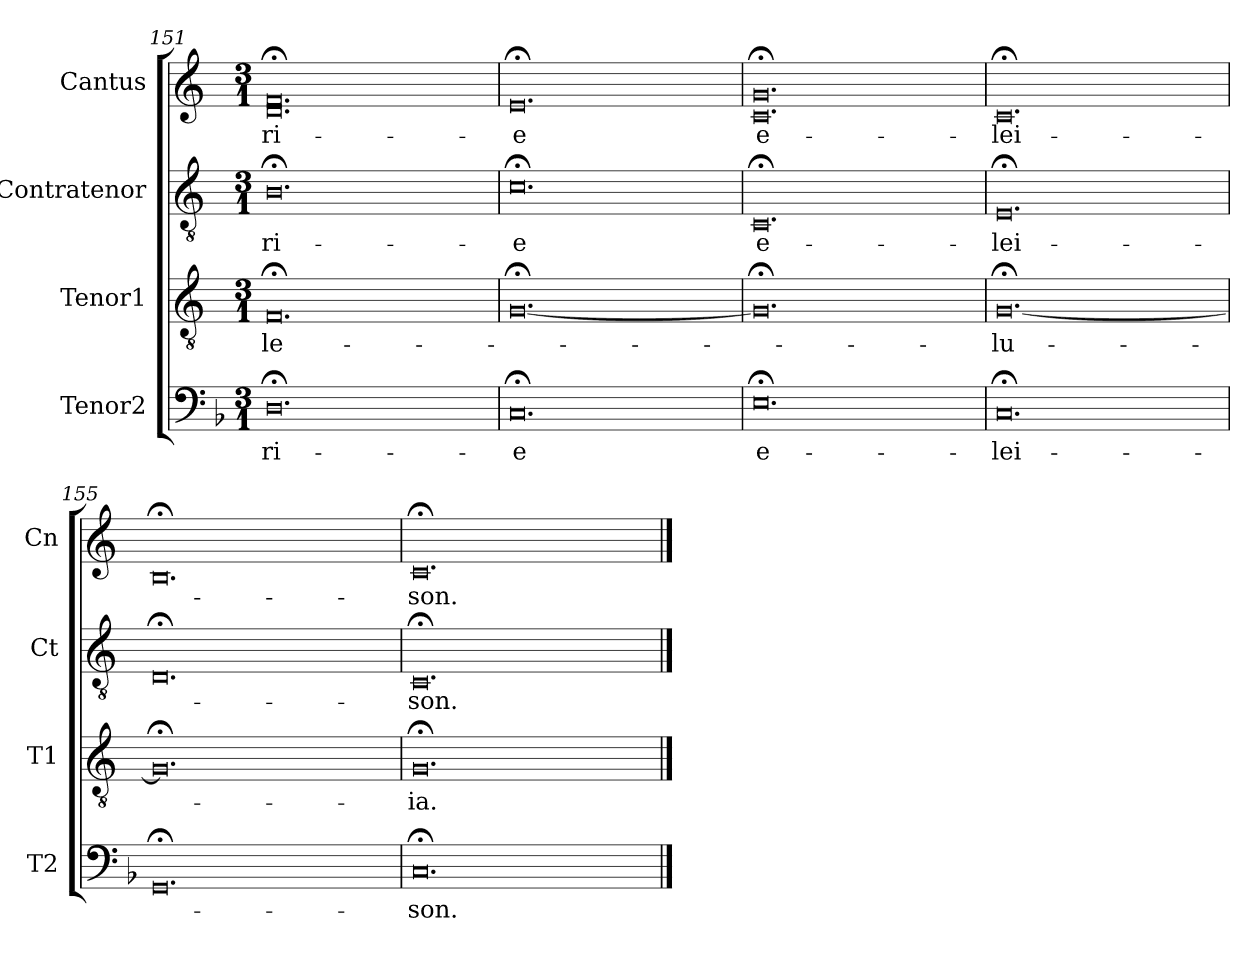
**kern	**text	**kern	**text	**kern	**text	**kern	**text
*part4	*part4	*part3	*part3	*part2	*part2	*part1	*part1
*staff4	*staff4	*staff3	*staff3	*staff2	*staff2	*staff1	*staff1
*I"Tenor2	*	*I"Tenor1	*	*I"Contratenor	*	*I"Cantus	*
*I'T2	*	*I'T1	*	*I'Ct	*	*I'Cn	*
*clefF4	*	*clefGv2	*	*clefGv2	*	*clefG2	*
*k[b-]	*	*k[]	*	*k[]	*	*k[]	*
*M3/1	*	*M3/1	*	*M3/1	*	*M3/1	*
=151	=151	=151	=151	=151	=151	=151	=151
0.D;<	-ri-	0.F;<	-le-	0.B;<	-ri-	0.d;< 0.f;<	-ri-
=152	=152	=152	=152	=152	=152	=152	=152
0.C;<	-e	[0.G;<	.	0.c;<	-e	0.e;<	-e
=153	=153	=153	=153	=153	=153	=153	=153
0.E;<	e-	0.G;<]	.	0.C;<	e-	0.c;< 0.g;<	e-
=154	=154	=154	=154	=154	=154	=154	=154
0.C;<	-lei-	[0.G;<	-lu-	0.E;<	-lei-	0.c;<	-lei-
=155	=155	=155	=155	=155	=155	=155	=155
0.GG;<	.	0.G;<]	.	0.D;<	.	0.B;<	.
=156	=156	=156	=156	=156	=156	=156	=156
0.C;<	-son.	0.G;<	-ia.	0.C;<	-son.	0.c;<	-son.
==	==	==	==	==	==	==	==
*-	*-	*-	*-	*-	*-	*-	*-
